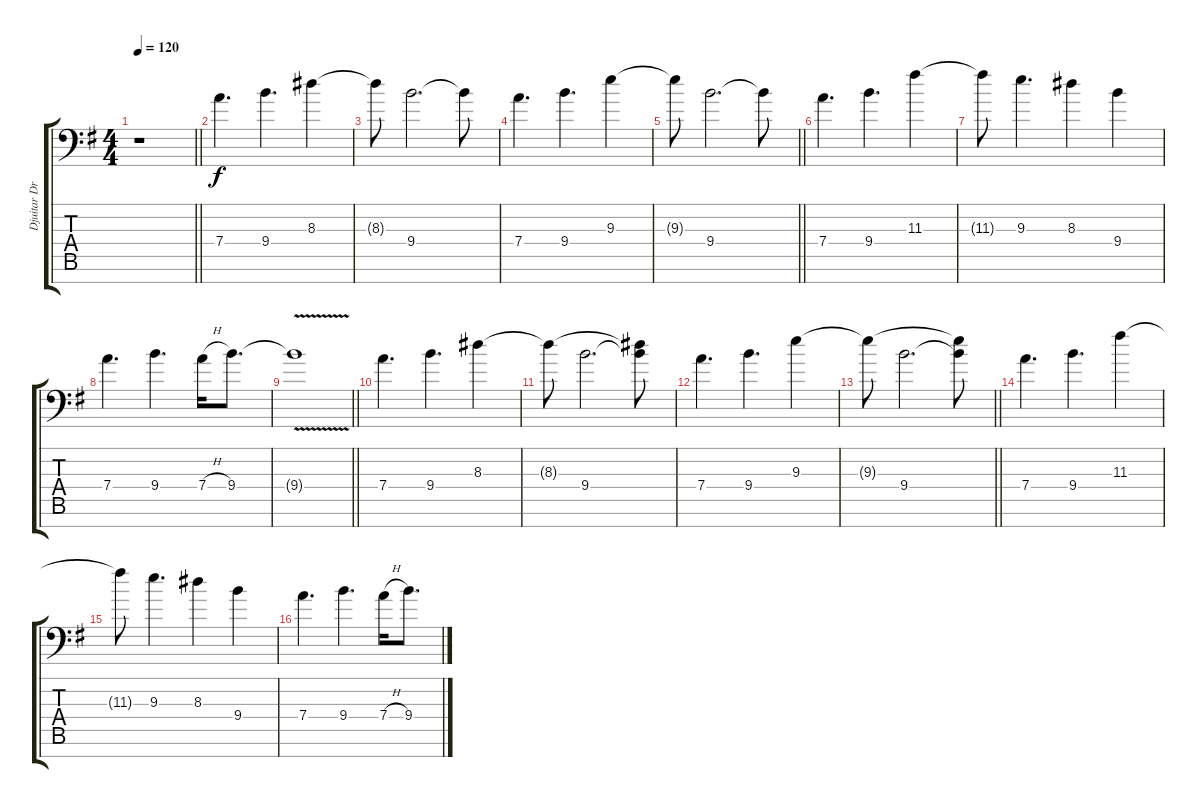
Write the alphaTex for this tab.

\track ("Djuitar Dropped A" "Djuitar Dr") {instrument distortionguitar}
\staff {score tabs}
\tuning (E4 B3 G3 D3 A2 E2 A1) {hide}
\ts (4 4)
\tempo 120
\clef f4
\barLineRight lightlight
\ks eminor
r.1{dy f} |
\section ("" "")
7.4.4{d} 9.4.4{d} 8.3.4 |
8.3{t}.8 9.4.2{d} 9.4{t}.8 |
7.4.4{d} 9.4.4{d} 9.3.4 |
\barLineRight lightlight
9.3{t}.8 9.4.2{d} 9.4{t}.8 |
7.4.4{d} 9.4.4{d} 11.3.4 |
11.3{t}.8 9.3.4{d} 8.3.4 9.4.4 |
7.4.4{d} 9.4.4{d} 7.4{h}.16 9.4.8{d} |
\barLineRight lightlight
9.4{v t}.1 |
7.4.4{d} 9.4.4{d} 8.3.4 |
8.3{t}.8 9.4.2{d} (8.3{t} 9.4{t}).8 |
7.4.4{d} 9.4.4{d} 9.3.4 |
\barLineRight lightlight
9.3{t}.8 9.4.2{d} (9.3{t} 9.4{t}).8 |
7.4.4{d} 9.4.4{d} 11.3.4 |
11.3{t}.8 9.3.4{d} 8.3.4 9.4.4 |
7.4.4{d} 9.4.4{d} 7.4{h}.16 9.4.8{d}
